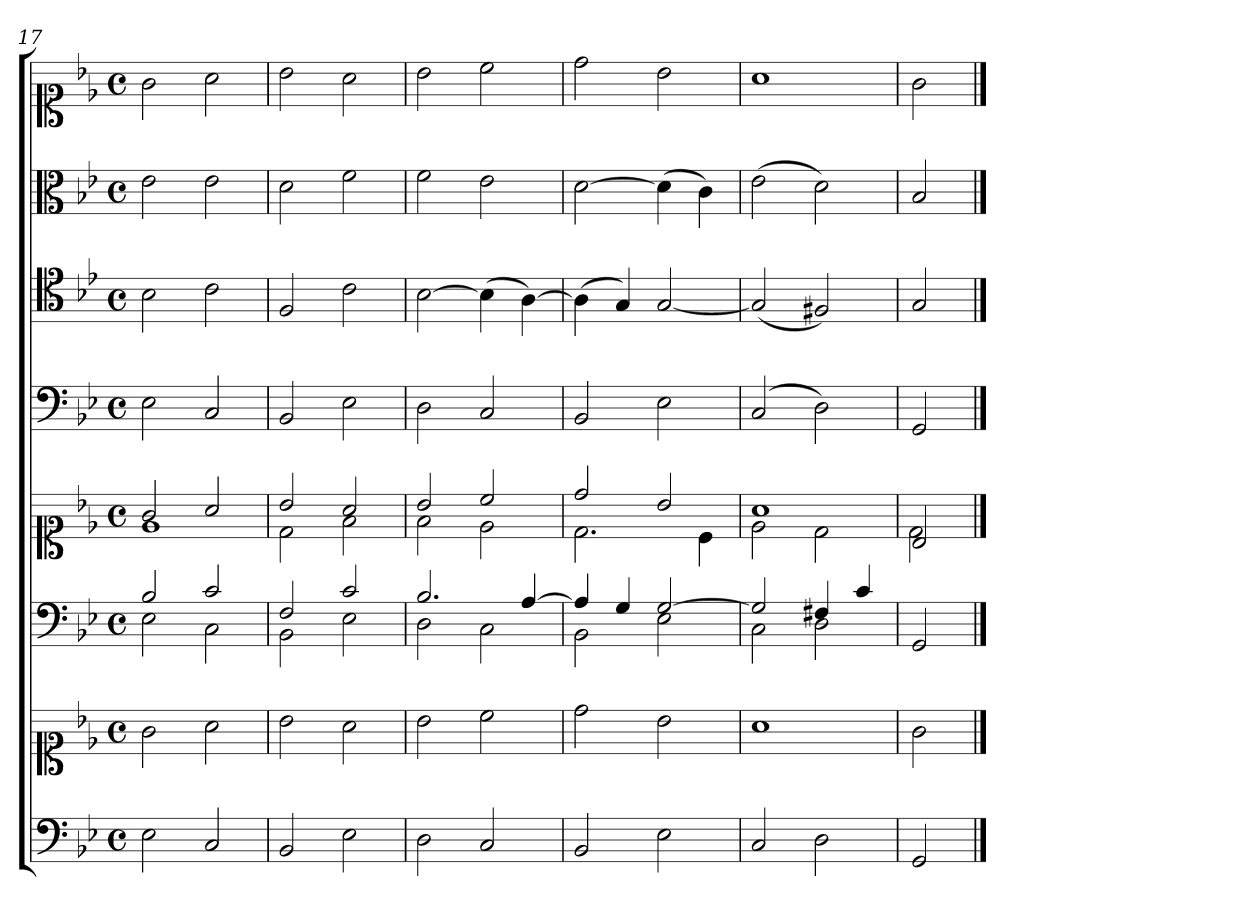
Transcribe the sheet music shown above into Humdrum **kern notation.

**kern	**kern	**kern	**kern	**kern	**kern	**kern	**kern
*part6	*part6	*part5	*part5	*part4	*part3	*part2	*part1
*staff8	*staff7	*staff6	*staff5	*staff4	*staff3	*staff2	*staff1
*clefF4	*clefC1	*clefF4	*clefC1	*clefF4	*clefC4	*clefC3	*clefC1
*k[b-e-]	*k[b-e-]	*k[b-e-]	*k[b-e-]	*k[b-e-]	*k[b-e-]	*k[b-e-]	*k[b-e-]
*B-:	*B-:	*B-:	*B-:	*B-:	*B-:	*B-:	*B-:
*M4/4	*M4/4	*M4/4	*M4/4	*M4/4	*M4/4	*M4/4	*M4/4
*met(c)	*met(c)	*met(c)	*met(c)	*met(c)	*met(c)	*met(c)	*met(c)
=17	=17	=17	=17	=17	=17	=17	=17
*	*	*^	*^	*	*	*	*
2E-	2g	2B-	2E-	2g	1e-	2E-	2B-	2e-	2g
2C	2a	2c	2C	2a	.	2C	2c	2e-	2a
=18	=18	=18	=18	=18	=18	=18	=18	=18	=18
2BB-	2b-	2F	2BB-	2b-	2d	2BB-	2F	2d	2b-
2E-	2a	2c	2E-	2a	2f	2E-	2c	2f	2a
=19	=19	=19	=19	=19	=19	=19	=19	=19	=19
2D	2b-	2.B-	2D	2b-	2f	2D	[2B-	2f	2b-
2C	2cc	.	2C	2cc	2e-	2C	(4B-]	2e-	2cc
.	.	[4A	.	.	.	.	[4A)	.	.
=20	=20	=20	=20	=20	=20	=20	=20	=20	=20
2BB-	2dd	4A]	2BB-	2dd	2.d	2BB-	(4A]	[2d	2dd
.	.	4G	.	.	.	.	4G)	.	.
2E-	2b-	[2G	2E-	2b-	.	2E-	[2G	(4d]	2b-
.	.	.	.	.	4c	.	.	4c)	.
=21	=21	=21	=21	=21	=21	=21	=21	=21	=21
2C	1a	2G]	2C	1a	2e-	(2C	(2G]	(2e-	1a
2D	.	4F#X	2D	.	2d	2D)	2F#X)	2d)	.
.	.	4c	.	.	.	.	.	.	.
*	*	*v	*v	*	*	*	*	*	*
=22	=22	=22	=22	=22	=22	=22	=22	=22
2GG	2g	2GG	2B-	2d	2GG	2G	2B-	2g
*	*	*	*v	*v	*	*	*	*
==	==	==	==	==	==	==	==
*-	*-	*-	*-	*-	*-	*-	*-
